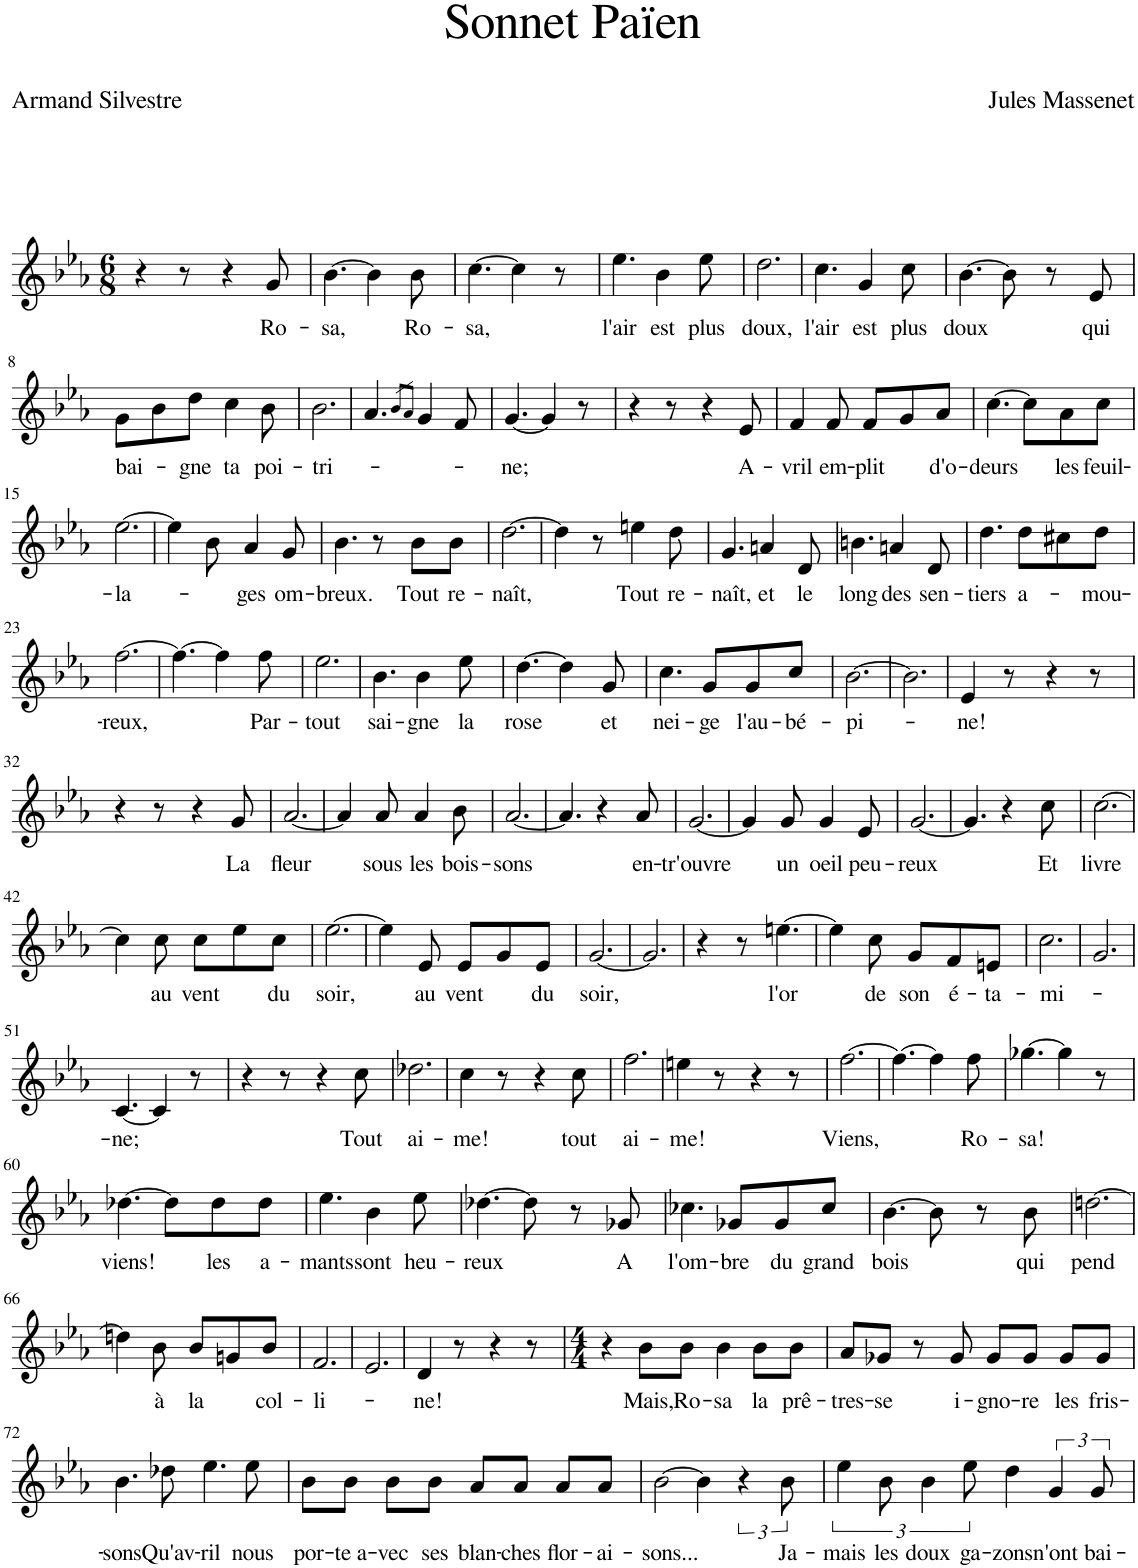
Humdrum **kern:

**kern	**text
*part1	*part1
*staff1	*staff1
*I"Piano	*
*I'Pno	*
*clefG2	*
*k[b-e-a-]	*
*M6/8	*
=1	=1
4r	.
8r	.
4r	.
!	!LO:LY:b
8g/	Ro-
=2	=2
!	!LO:LY:b
[4.b-\	-sa,
4b-\]	.
!	!LO:LY:b
8b-\	Ro-
=3	=3
!	!LO:LY:b
[4.cc\	-sa,
4cc\]	.
8r	.
=4	=4
!	!LO:LY:b
4.ee-\	l'air
!	!LO:LY:b
4b-\	est
!	!LO:LY:b
8ee-\	plus
=5	=5
!	!LO:LY:b
2.dd\	doux,
=6	=6
!	!LO:LY:b
4.cc\	l'air
!	!LO:LY:b
4g/	est
!	!LO:LY:b
8cc\	plus
=7	=7
!	!LO:LY:b
[4.b-\	doux
8b-\]	.
8r	.
!	!LO:LY:b
8e-/	qui
!!LO:LB:g=z
=8	=8
!	!LO:LY:b
8g\L	bai-
8b-\	.
!	!LO:LY:b
8dd\J	-gne
!	!LO:LY:b
4cc\	ta
!	!LO:LY:b
8b-\	poi-
=9	=9
!	!LO:LY:b
2.b-\	-tri-
=10	=10
4.a-/	.
8qb-/L	.
8qa-/J	.
4g/	.
8f/	.
=11	=11
!	!LO:LY:b
[4.g/	-ne;
4g/]	.
8r	.
=12	=12
4r	.
8r	.
4r	.
!	!LO:LY:b
8e-/	A-
=13	=13
!	!LO:LY:b
4f/	-vril
!	!LO:LY:b
8f/	em-
!	!LO:LY:b
8f/L	-plit
8g/	.
!	!LO:LY:b
8a-/J	d'o-
=14	=14
!	!LO:LY:b
[4.cc\	-deurs
8cc\L]	.
!	!LO:LY:b
8a-\	les
!	!LO:LY:b
8cc\J	feuil-
!!LO:LB:g=z
=15	=15
!	!LO:LY:b
[2.ee-\	-la-
=16	=16
4ee-\]	.
8b-\	.
!	!LO:LY:b
4a-/	-ges
!	!LO:LY:b
8g/	om-
=17	=17
!	!LO:LY:b
4.b-\	-breux.
8r	.
!	!LO:LY:b
8b-\L	Tout
!	!LO:LY:b
8b-\J	re-
=18	=18
!	!LO:LY:b
[2.dd\	-naît,
=19	=19
4dd\]	.
8r	.
!	!LO:LY:b
4een\	Tout
!	!LO:LY:b
8dd\	re-
=20	=20
!	!LO:LY:b
4.g/	-naît,
!	!LO:LY:b
4an/	et
!	!LO:LY:b
8d/	le
=21	=21
!	!LO:LY:b
4.bn\	long
!	!LO:LY:b
4an/	des
!	!LO:LY:b
8d/	sen-
=22	=22
!	!LO:LY:b
4.dd\	-tiers
!	!LO:LY:b
8dd\L	a-
8cc#X\	.
!	!LO:LY:b
8dd\J	-mou-
!!LO:LB:g=z
=23	=23
!	!LO:LY:b
[2.ff\	-reux,
=24	=24
4.ff\_	.
4ff\]	.
!	!LO:LY:b
8ff\	Par-
=25	=25
!	!LO:LY:b
2.ee-\	-tout
=26	=26
!	!LO:LY:b
4.b-\	sai-
!	!LO:LY:b
4b-\	-gne
!	!LO:LY:b
8ee-\	la
=27	=27
!	!LO:LY:b
[4.dd\	rose
4dd\]	.
!	!LO:LY:b
8g/	et
=28	=28
!	!LO:LY:b
4.cc\	nei-
!	!LO:LY:b
8g/L	-ge
!	!LO:LY:b
8g/	l'au-
!	!LO:LY:b
8cc/J	-bé-
=29	=29
!	!LO:LY:b
[2.b-\	-pi-
=30	=30
2.b-\]	.
=31	=31
!	!LO:LY:b
4e-/	-ne!
8r	.
4r	.
8r	.
!!LO:LB:g=z
=32	=32
4r	.
8r	.
4r	.
!	!LO:LY:b
8g/	La
=33	=33
!	!LO:LY:b
[2.a-/	fleur
=34	=34
4a-/]	.
!	!LO:LY:b
8a-/	sous
!	!LO:LY:b
4a-/	les
!	!LO:LY:b
8b-\	bois-
=35	=35
!	!LO:LY:b
[2.a-/	-sons
=36	=36
4.a-/]	.
4r	.
!	!LO:LY:b
8a-/	en-
=37	=37
!	!LO:LY:b
[2.g/	-tr'ouvre
=38	=38
4g/]	.
!	!LO:LY:b
8g/	un
!	!LO:LY:b
4g/	oeil
!	!LO:LY:b
8e-/	peu-
=39	=39
!	!LO:LY:b
[2.g/	-reux
=40	=40
4.g/]	.
4r	.
!	!LO:LY:b
8cc\	Et
=41	=41
!	!LO:LY:b
[2.cc\	livre
!!LO:LB:g=z
=42	=42
4cc\]	.
!	!LO:LY:b
8cc\	au
!	!LO:LY:b
8cc\L	vent
8ee-\	.
!	!LO:LY:b
8cc\J	du
=43	=43
!	!LO:LY:b
[2.ee-\	soir,
=44	=44
4ee-\]	.
!	!LO:LY:b
8e-/	au
!	!LO:LY:b
8e-/L	vent
8g/	.
!	!LO:LY:b
8e-/J	du
=45	=45
!	!LO:LY:b
[2.g/	soir,
=46	=46
2.g/]	.
=47	=47
4r	.
8r	.
!	!LO:LY:b
[4.een\	l'or
=48	=48
4ee\]	.
!	!LO:LY:b
8cc\	de
!	!LO:LY:b
8g/L	son
!	!LO:LY:b
8f/	é-
!	!LO:LY:b
8en/J	-ta-
=49	=49
!	!LO:LY:b
2.cc\	-mi-
=50	=50
2.g/	.
!!LO:LB:g=z
=51	=51
!	!LO:LY:b
[4.c/	-ne;
4c/]	.
8r	.
=52	=52
4r	.
8r	.
4r	.
!	!LO:LY:b
8cc\	Tout
=53	=53
!	!LO:LY:b
2.dd-X\	ai-
=54	=54
!	!LO:LY:b
4cc\	-me!
8r	.
4r	.
!	!LO:LY:b
8cc\	tout
=55	=55
!	!LO:LY:b
2.ff\	ai-
=56	=56
!	!LO:LY:b
4een\	-me!
8r	.
4r	.
8r	.
=57	=57
!	!LO:LY:b
[2.ff\	Viens,
=58	=58
4.ff\_	.
4ff\]	.
!	!LO:LY:b
8ff\	Ro-
=59	=59
!	!LO:LY:b
[4.gg-X\	-sa!
4gg-\]	.
8r	.
!!LO:LB:g=z
=60	=60
!	!LO:LY:b
[4.dd-X\	viens!
8dd-\L]	.
!	!LO:LY:b
8dd-\	les
!	!LO:LY:b
8dd-\J	a-
=61	=61
!	!LO:LY:b
4.ee-\	-mants
!	!LO:LY:b
4b-\	sont
!	!LO:LY:b
8ee-\	heu-
=62	=62
!	!LO:LY:b
[4.dd-X\	-reux
8dd-\]	.
8r	.
!	!LO:LY:b
8g-X/	A
=63	=63
!	!LO:LY:b
4.cc-X\	l'om-
!	!LO:LY:b
8g-X/L	-bre
!	!LO:LY:b
8g-/	du
!	!LO:LY:b
8cc-/J	grand
=64	=64
!	!LO:LY:b
[4.b-\	bois
8b-\]	.
8r	.
!	!LO:LY:b
8b-\	qui
=65	=65
!	!LO:LY:b
[2.ddn\	pend
!!LO:LB:g=z
=66	=66
4ddn\]	.
!	!LO:LY:b
8b-\	à
!	!LO:LY:b
8b-/L	la
8gn/	.
!	!LO:LY:b
8b-/J	col-
=67	=67
!	!LO:LY:b
2.f/	-li-
=68	=68
2.e-/	.
=69	=69
!	!LO:LY:b
4d/	-ne!
8r	.
4r	.
8r	.
=70	=70
*M4/4	*
4r	.
!	!LO:LY:b
8b-\L	Mais,
!	!LO:LY:b
8b-\J	Ro-
!	!LO:LY:b
4b-\	-sa
!	!LO:LY:b
8b-\L	la
!	!LO:LY:b
8b-\J	prê-
=71	=71
!	!LO:LY:b
8a-/L	-tres-
!	!LO:LY:b
8g-X/J	-se
8r	.
!	!LO:LY:b
8g-/	i-
!	!LO:LY:b
8g-/L	-gno-
!	!LO:LY:b
8g-/J	-re
!	!LO:LY:b
8g-/L	les
!	!LO:LY:b
8g-/J	fris-
!!LO:LB:g=z
=72	=72
!	!LO:LY:b
4.b-\	-sons
!	!LO:LY:b
8dd-X\	Qu'av-
!	!LO:LY:b
4.ee-\	-ril
!	!LO:LY:b
8ee-\	nous
=73	=73
!	!LO:LY:b
8b-\L	por-
!	!LO:LY:b
8b-\J	-te a-
!	!LO:LY:b
8b-\L	-vec
!	!LO:LY:b
8b-\J	ses
!	!LO:LY:b
8a-/L	blan-
!	!LO:LY:b
8a-/J	-ches
!	!LO:LY:b
8a-/L	flor-
!	!LO:LY:b
8a-/J	-ai-
=74	=74
!	!LO:LY:b
[2b-\	-sons...
4b-\]	.
6r	.
!	!LO:LY:b
12b-\	Ja-
=75	=75
!	!LO:LY:b
6ee-\	-mais
!	!LO:LY:b
12b-\	les
!	!LO:LY:b
6b-\	doux
!	!LO:LY:b
12ee-\	ga-
!	!LO:LY:b
4dd\	-zons
!	!LO:LY:b
6g/	n'ont
!	!LO:LY:b
12g/	bai-
=	=
*-	*-
